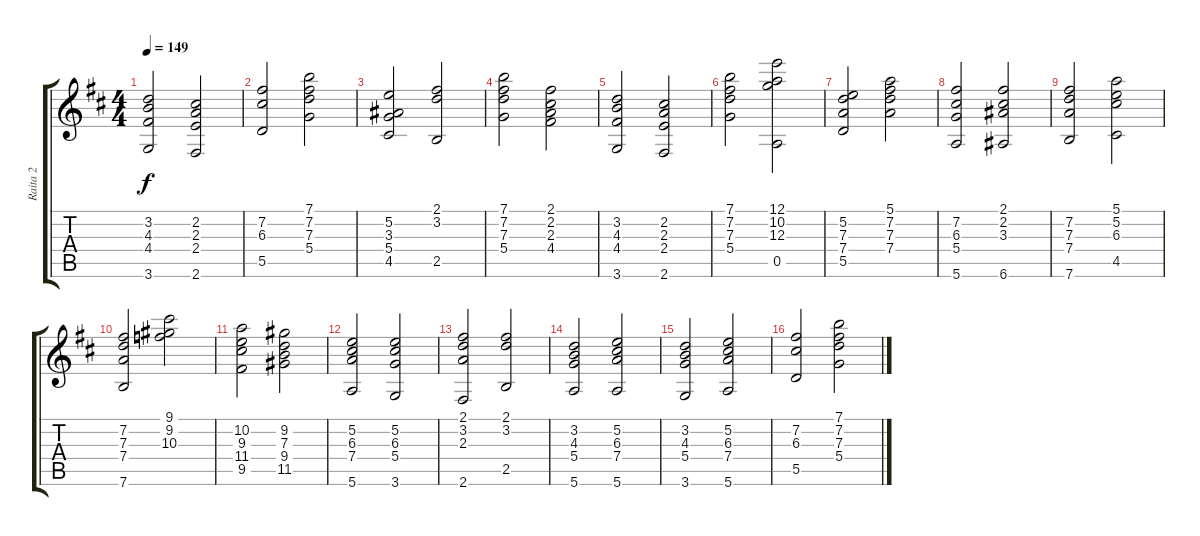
\track ("Raita 2" "Raita 2") {instrument electricguitarjazz}
\staff {score tabs}
\tuning (E4 B3 G3 D3 A2 E2) {hide}
\ts (4 4)
\tempo 149
\clef g2
\ks d
(3.2 4.3 4.4 3.6).2{dy f} (2.2 2.3 2.4 2.6).2 |
(7.2 6.3 5.5).2 (7.1 7.2 7.3 5.4).2 |
(5.2 3.3 5.4 4.5).2 (2.1 3.2 2.5).2 |
(7.1 7.2 7.3 5.4).2 (2.1 2.2 2.3 4.4).2 |
(3.2 4.3 4.4 3.6).2 (2.2 2.3 2.4 2.6).2 |
(7.1 7.2 7.3 5.4).2 (12.1 10.2 12.3 0.5).2 |
(5.2 7.3 7.4 5.5).2 (5.1 7.2 7.3 7.4).2 |
(7.2 6.3 5.4 5.6).2 (2.1 2.2 3.3 6.6).2 |
(7.2 7.3 7.4 7.6).2 (5.1 5.2 6.3 4.5).2 |
(7.2 7.3 7.4 7.6).2 (9.1 9.2 10.3).2 |
(10.2 9.3 11.4 9.5).2 (9.2 7.3 9.4 11.5).2 |
(5.2 6.3 7.4 5.6).2 (5.2 6.3 5.4 3.6).2 |
(2.1 3.2 2.3 2.6).2 (2.1 3.2 2.5).2 |
(3.2 4.3 5.4 5.6).2 (5.2 6.3 7.4 5.6).2 |
(3.2 4.3 5.4 3.6).2 (5.2 6.3 7.4 5.6).2 |
(7.2 6.3 5.5).2 (7.1 7.2 7.3 5.4).2
